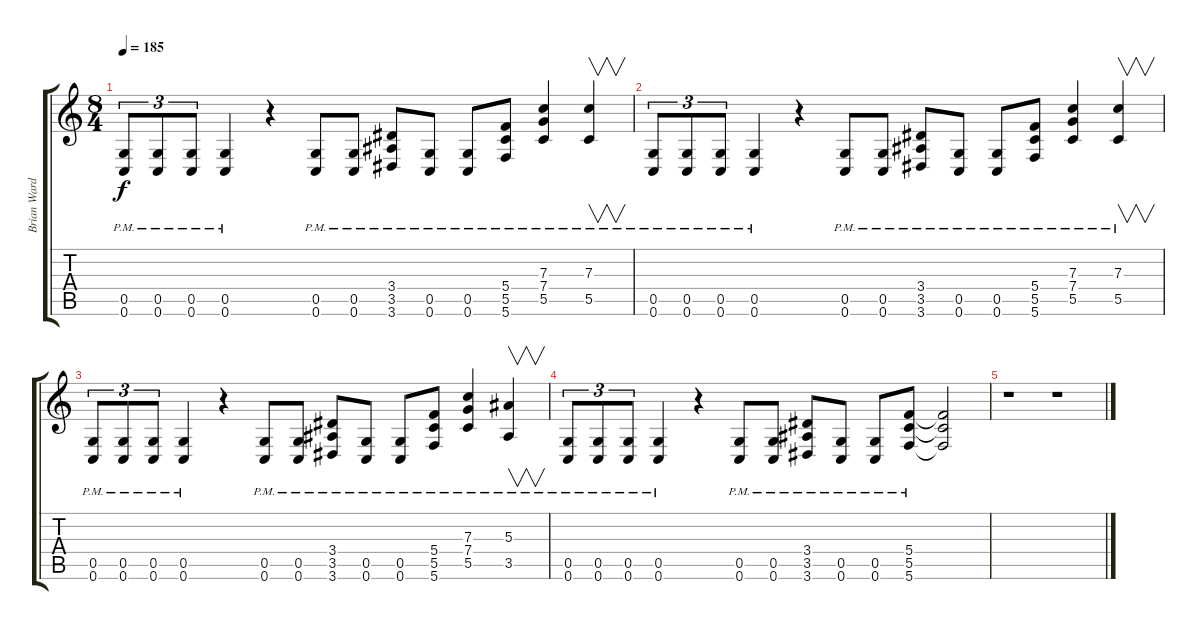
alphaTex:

\track ("Brian Ward" "Brian Ward") {instrument distortionguitar}
\staff {score tabs}
\tuning (D4 A3 F3 C3 G2 C2) {hide}
\ts (8 4)
\tempo 185
\clef g2
\ks c
(0.5{pm} 0.6{pm}).8{tu (3 2) dy f} (0.5{pm} 0.6{pm}).8{tu (3 2)} (0.5{pm} 0.6{pm}).8{tu (3 2)} (0.5{pm} 0.6{pm}).4 r.4 (0.5{pm} 0.6{pm}).8 (0.5{pm} 0.6{pm}).8 (3.4{pm} 3.5 3.6).8 (0.5{pm} 0.6).8 (0.5{pm} 0.6).8 (5.4{pm} 5.5 5.6).8 (7.3 7.4 5.5{pm}).4 (7.3 5.5{pm}).4{v} |
(0.5{pm} 0.6{pm}).8{tu (3 2)} (0.5{pm} 0.6{pm}).8{tu (3 2)} (0.5{pm} 0.6{pm}).8{tu (3 2)} (0.5{pm} 0.6{pm}).4 r.4 (0.5{pm} 0.6{pm}).8 (0.5{pm} 0.6{pm}).8 (3.4{pm} 3.5 3.6).8 (0.5{pm} 0.6).8 (0.5{pm} 0.6).8 (5.4{pm} 5.5 5.6).8 (7.3 7.4 5.5{pm}).4 (7.3 5.5{pm}).4{v} |
(0.5{pm} 0.6{pm}).8{tu (3 2)} (0.5{pm} 0.6{pm}).8{tu (3 2)} (0.5{pm} 0.6{pm}).8{tu (3 2)} (0.5{pm} 0.6{pm}).4 r.4 (0.5{pm} 0.6{pm}).8 (0.5{pm} 0.6{pm}).8 (3.4{pm} 3.5 3.6).8 (0.5{pm} 0.6).8 (0.5{pm} 0.6).8 (5.4{pm} 5.5 5.6).8 (7.3 7.4 5.5{pm}).4 (5.3 3.5{pm}).4{v} |
(0.5{pm} 0.6{pm}).8{tu (3 2)} (0.5{pm} 0.6{pm}).8{tu (3 2)} (0.5{pm} 0.6{pm}).8{tu (3 2)} (0.5{pm} 0.6{pm}).4 r.4 (0.5{pm} 0.6{pm}).8 (0.5{pm} 0.6{pm}).8 (3.4{pm} 3.5 3.6).8 (0.5{pm} 0.6).8 (0.5{pm} 0.6).8 (5.4{pm} 5.5 5.6).8 (5.4{t} 5.5{t} 5.6{t}).2 |
r.1 r.1
